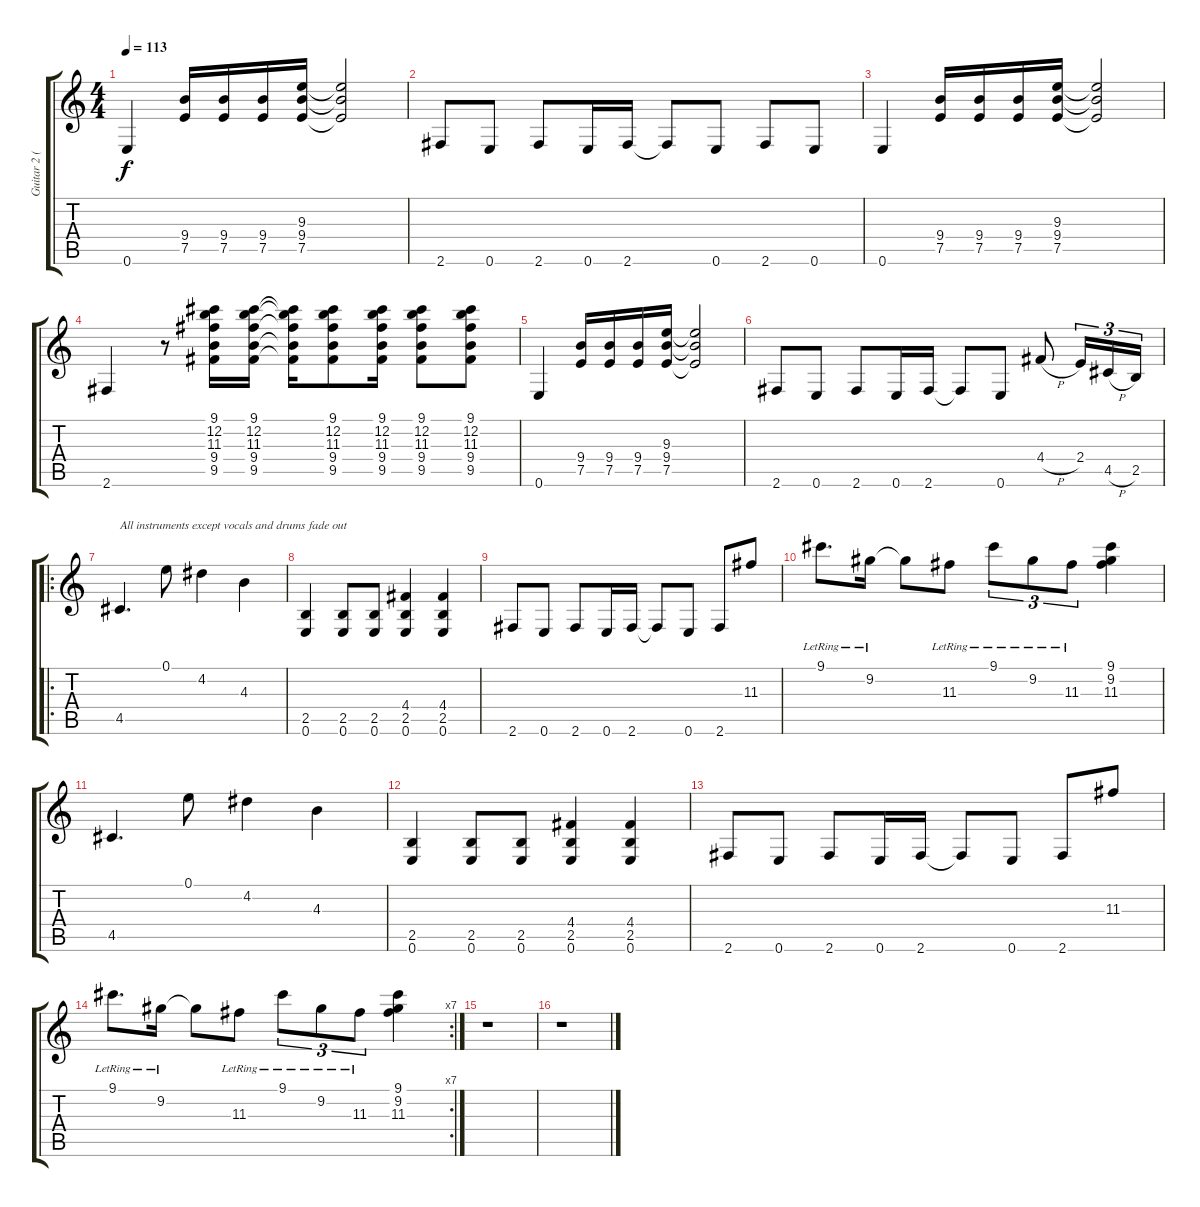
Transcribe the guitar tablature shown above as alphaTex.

\track ("Guitar 2 (Rhythm ditorted)" "Guitar 2 (") {instrument distortionguitar}
\staff {score tabs}
\tuning (E4 B3 G3 D3 A2 E2) {hide}
\ts (4 4)
\tempo 113
\clef g2
\ks c
0.6.4{dy f} (9.4 7.5).16 (9.4 7.5).16 (9.4 7.5).16 (9.3 9.4 7.5).16 (9.3{t} 9.4{t} 7.5{t}).2 |
2.6.8 0.6.8 2.6.8 0.6.16 2.6.16 2.6{t}.8 0.6.8 2.6.8 0.6.8 |
0.6.4 (9.4 7.5).16 (9.4 7.5).16 (9.4 7.5).16 (9.3 9.4 7.5).16 (9.3{t} 9.4{t} 7.5{t}).2 |
2.6.4 r.8 (9.1 12.2 11.3 9.4 9.5).16 (9.1 12.2 11.3 9.4 9.5).16 (9.1{t} 12.2{t} 11.3{t} 9.4{t} 9.5{t}).16 (9.1 12.2 11.3 9.4 9.5).8 (9.1 12.2 11.3 9.4 9.5).16 (9.1 12.2 11.3 9.4 9.5).8 (9.1 12.2 11.3 9.4 9.5).8 |
0.6.4 (9.4 7.5).16 (9.4 7.5).16 (9.4 7.5).16 (9.3 9.4 7.5).16 (9.3{t} 9.4{t} 7.5{t}).2 |
2.6.8 0.6.8 2.6.8 0.6.16 2.6.16 2.6{t}.8 0.6.8 4.4{h}.8 2.4.16{tu (3 2)} 4.5{h}.16{tu (3 2)} 2.5.16{tu (3 2)} |
\ro
4.5.4{d txt "All instruments except vocals and drums fade out"} 0.1.8 4.2.4 4.3.4 |
(2.5 0.6).4 (2.5 0.6).8 (2.5 0.6).8 (4.4 2.5 0.6).4 (4.4 2.5 0.6).4 |
2.6.8 0.6.8 2.6.8 0.6.16 2.6.16 2.6{t}.8 0.6.8 2.6.8 11.3.8 |
9.1{lr}.8{d} 9.2{lr}.16 9.2{t}.8 11.3{lr}.8 9.1{lr}.8{tu (3 2)} 9.2{lr}.8{tu (3 2)} 11.3{lr}.8{tu (3 2)} (9.1 9.2 11.3).4 |
4.5.4{d} 0.1.8 4.2.4 4.3.4 |
(2.5 0.6).4 (2.5 0.6).8 (2.5 0.6).8 (4.4 2.5 0.6).4 (4.4 2.5 0.6).4 |
2.6.8 0.6.8 2.6.8 0.6.16 2.6.16 2.6{t}.8 0.6.8 2.6.8 11.3.8 |
\rc 7
9.1{lr}.8{d} 9.2{lr}.16 9.2{t}.8 11.3{lr}.8 9.1{lr}.8{tu (3 2)} 9.2{lr}.8{tu (3 2)} 11.3{lr}.8{tu (3 2)} (9.1 9.2 11.3).4 |
r.1 |
r.1
